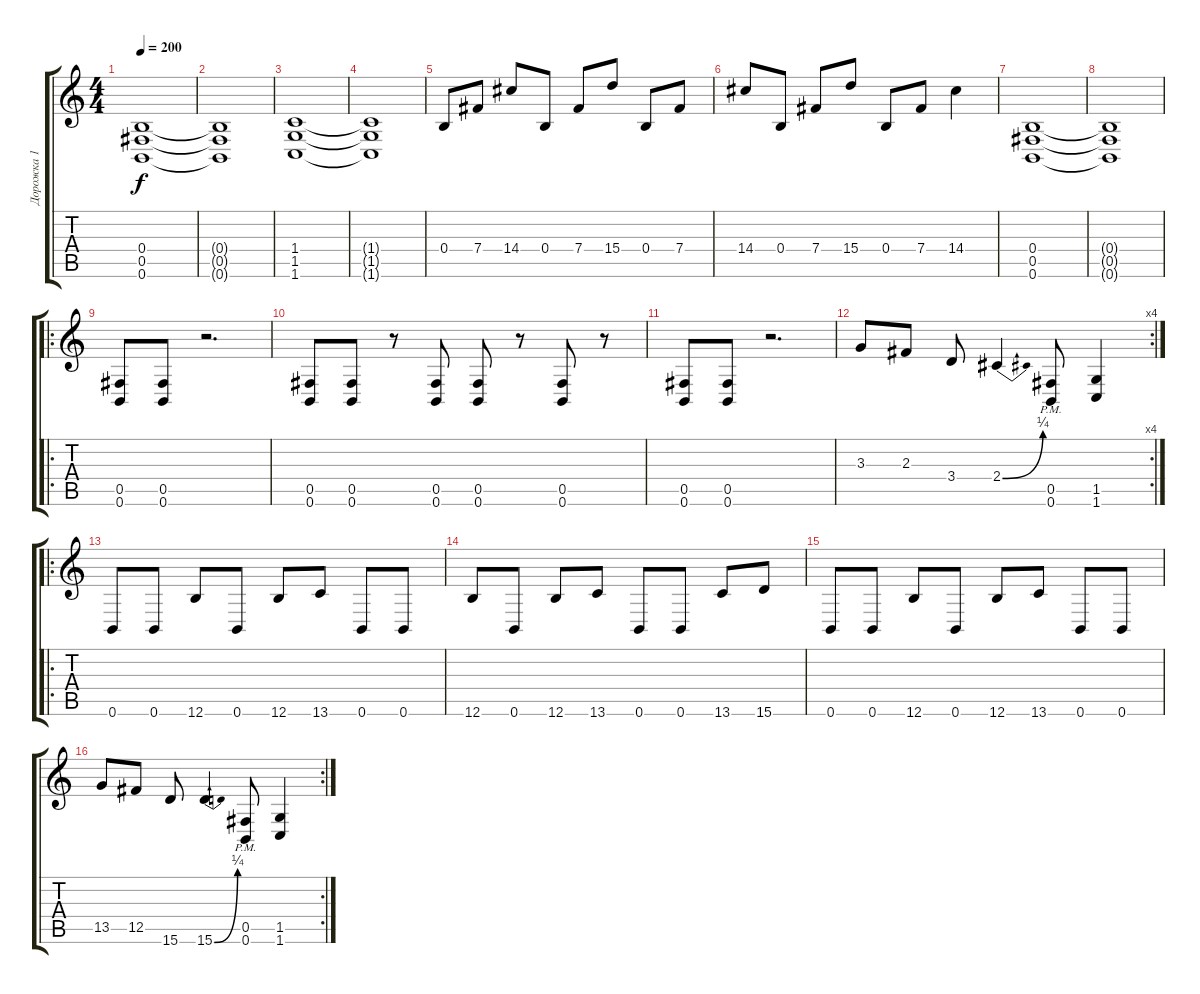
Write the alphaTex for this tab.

\track ("Дорожка 1" "Дорожка 1") {instrument distortionguitar}
\staff {score tabs}
\tuning (Db4 Ab3 E3 B2 Gb2 B1) {hide}
\ts (4 4)
\tempo 200
\clef g2
\ks c
(0.4 0.5 0.6).1{dy f} |
(0.4{t} 0.5{t} 0.6{t}).1 |
(1.4 1.5 1.6).1 |
(1.4{t} 1.5{t} 1.6{t}).1 |
0.4.8 7.4.8 14.4.8 0.4.8 7.4.8 15.4.8 0.4.8 7.4.8 |
14.4.8 0.4.8 7.4.8 15.4.8 0.4.8 7.4.8 14.4.4 |
(0.4 0.5 0.6).1 |
(0.4{t} 0.5{t} 0.6{t}).1 |
\ro
(0.5 0.6).8 (0.5 0.6).8 r.2{d} |
(0.5 0.6).8 (0.5 0.6).8 r.8 (0.5 0.6).8 (0.5 0.6).8 r.8 (0.5 0.6).8 r.8 |
(0.5 0.6).8 (0.5 0.6).8 r.2{d} |
\rc 4
3.3.8 2.3.8 3.4.8 2.4{be (bend 0 0 60 1)}.4 (0.5{pm} 0.6{pm}).8 (1.5 1.6).4 |
\ro
0.6.8 0.6.8 12.6.8 0.6.8 12.6.8 13.6.8 0.6.8 0.6.8 |
12.6.8 0.6.8 12.6.8 13.6.8 0.6.8 0.6.8 13.6.8 15.6.8 |
0.6.8 0.6.8 12.6.8 0.6.8 12.6.8 13.6.8 0.6.8 0.6.8 |
\rc 2
13.5.8 12.5.8 15.6.8 15.6{be (bend 0 0 60 1)}.4 (0.5{pm} 0.6{pm}).8 (1.5 1.6).4
